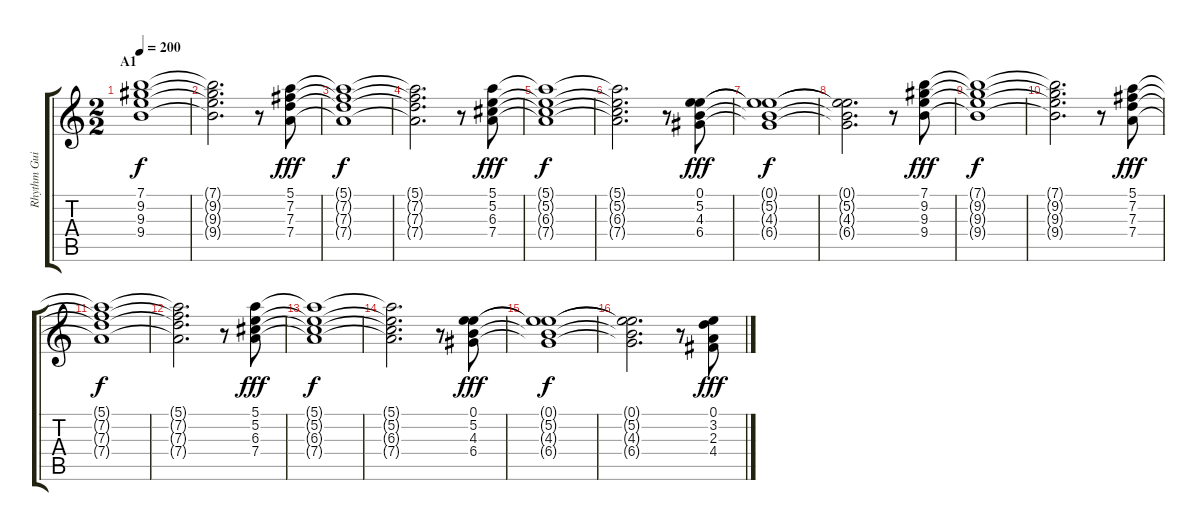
\track ("Rhythm Guitar 2" "Rhythm Gui") {instrument electricguitarclean}
\staff {score tabs}
\tuning (E4 B3 G3 D3 A2 E2) {hide}
\ts (2 2)
\section ("" "A1")
\tempo 200
\clef g2
\ks c
(7.1{t} 9.2{t} 9.3{t} 9.4{t}).1{dy f} |
(7.1{t} 9.2{t} 9.3{t} 9.4{t}).2{d} r.8 (5.1 7.2 7.3 7.4).8{dy fff} |
(5.1{t} 7.2{t} 7.3{t} 7.4{t}).1{dy f} |
(5.1{t} 7.2{t} 7.3{t} 7.4{t}).2{d} r.8 (5.1 5.2 6.3 7.4).8{dy fff} |
(5.1{t} 5.2{t} 6.3{t} 7.4{t}).1{dy f} |
(5.1{t} 5.2{t} 6.3{t} 7.4{t}).2{d} r.8 (0.1 5.2 4.3 6.4).8{dy fff} |
(0.1{t} 5.2{t} 4.3{t} 6.4{t}).1{dy f} |
(0.1{t} 5.2{t} 4.3{t} 6.4{t}).2{d} r.8 (7.1 9.2 9.3 9.4).8{dy fff} |
(7.1{t} 9.2{t} 9.3{t} 9.4{t}).1{dy f} |
(7.1{t} 9.2{t} 9.3{t} 9.4{t}).2{d} r.8 (5.1 7.2 7.3 7.4).8{dy fff} |
(5.1{t} 7.2{t} 7.3{t} 7.4{t}).1{dy f} |
(5.1{t} 7.2{t} 7.3{t} 7.4{t}).2{d} r.8 (5.1 5.2 6.3 7.4).8{dy fff} |
(5.1{t} 5.2{t} 6.3{t} 7.4{t}).1{dy f} |
(5.1{t} 5.2{t} 6.3{t} 7.4{t}).2{d} r.8 (0.1 5.2 4.3 6.4).8{dy fff} |
(0.1{t} 5.2{t} 4.3{t} 6.4{t}).1{dy f} |
(0.1{t} 5.2{t} 4.3{t} 6.4{t}).2{d} r.8 (0.1 3.2 2.3 4.4).8{dy fff}
